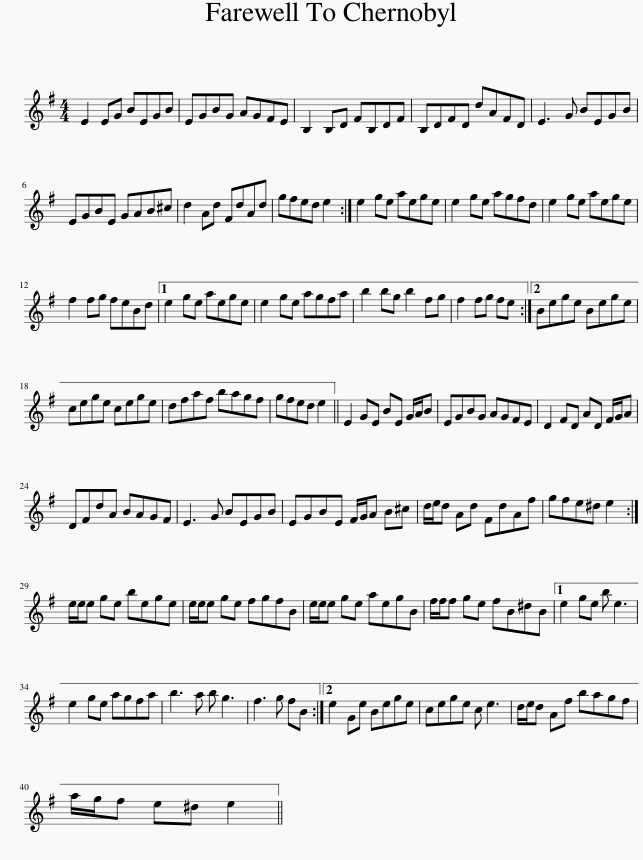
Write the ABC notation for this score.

X:1
L:1/8
M:4/4
I:linebreak $
K:Emin
V:1 treble
V:1
 E2 EG BEGB | EGBG AGFE | B,2 B,D FB,DF | B,DFD dAFD | E3 G BEGB |$ %5
 EGBE GAB^c | d2 Ad FdAd | gfed e2 :| e2 ge aege | e2 ge agfd | %10
 e2 ge aege |$ f2 fg feBd |1 e2 ge aege | e2 ge agfa | b2 bg b2 fg | %15
 f2 fg fe :|2 Bege Bege |$ cege cege | dfaf bagf | gfed e2 || %20
 E2 GE BE G/A/B | EGBG AGFE | D2 FD AD F/G/A |$ DFdA BAGF | E3 G BEGB | %25
 EGBE F/G/A B^c | d/e/d Ad FdAf | gfe^d e2 :|$ e/e/e ge bege | e/e/e ge fgfB | %30
 e/e/e ge aegB | f/f/f ge fB^dB |1 e2 ge b e3 |$ e2 ge agfa | b3 a b g3 | %35
 f3 g fB :|2 e2 Ge Bege | cege c e3 | d/e/d Af bagf |$ a/g/f e^d e2 || %40
